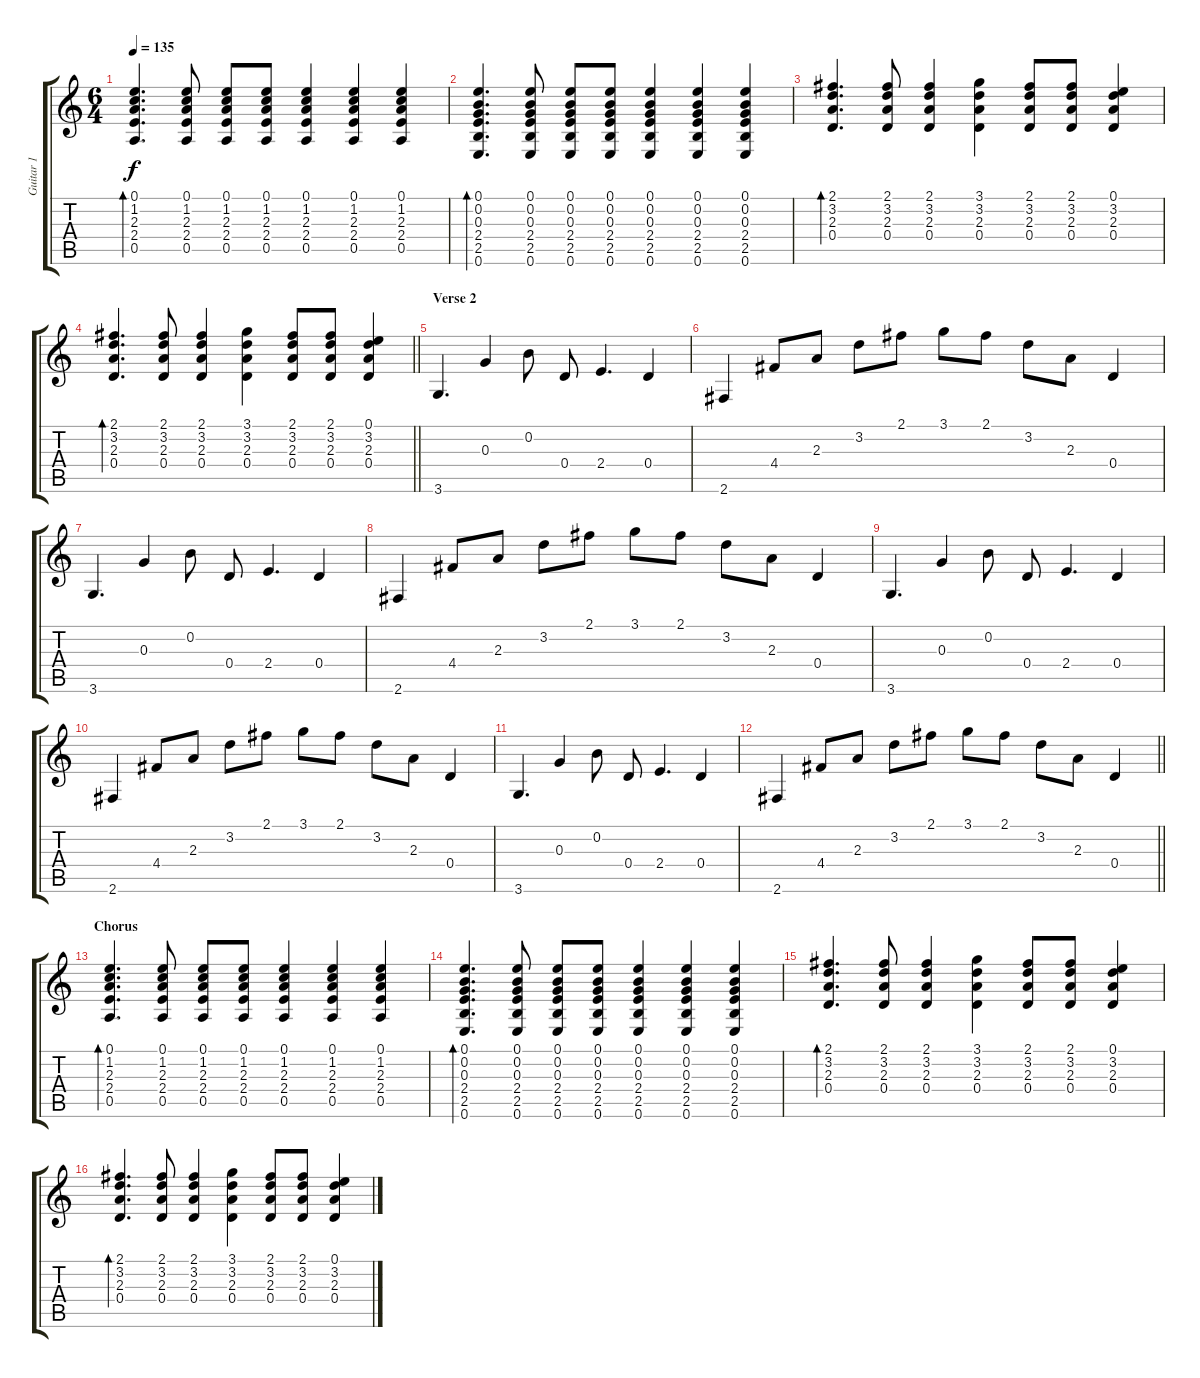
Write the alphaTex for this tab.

\track ("Guitar 1" "Guitar 1") {instrument acousticguitarsteel}
\staff {score tabs}
\tuning (E4 B3 G3 D3 A2 E2) {hide}
\ts (6 4)
\tempo 135
\clef g2
\ks c
(0.1 1.2 2.3 2.4 0.5).4{d bd 120 dy f} (0.1 1.2 2.3 2.4 0.5).8 (0.1 1.2 2.3 2.4 0.5).8 (0.1 1.2 2.3 2.4 0.5).8 (0.1 1.2 2.3 2.4 0.5).4 (0.1 1.2 2.3 2.4 0.5).4 (0.1 1.2 2.3 2.4 0.5).4 |
(0.1 0.2 0.3 2.4 2.5 0.6).4{d bd 120} (0.1 0.2 0.3 2.4 2.5 0.6).8 (0.1 0.2 0.3 2.4 2.5 0.6).8 (0.1 0.2 0.3 2.4 2.5 0.6).8 (0.1 0.2 0.3 2.4 2.5 0.6).4 (0.1 0.2 0.3 2.4 2.5 0.6).4 (0.1 0.2 0.3 2.4 2.5 0.6).4 |
(2.1 3.2 2.3 0.4).4{d bd 120} (2.1 3.2 2.3 0.4).8 (2.1 3.2 2.3 0.4).4 (3.1 3.2 2.3 0.4).4 (2.1 3.2 2.3 0.4).8 (2.1 3.2 2.3 0.4).8 (0.1 3.2 2.3 0.4).4 |
\barLineRight lightlight
(2.1 3.2 2.3 0.4).4{d bd 120} (2.1 3.2 2.3 0.4).8 (2.1 3.2 2.3 0.4).4 (3.1 3.2 2.3 0.4).4 (2.1 3.2 2.3 0.4).8 (2.1 3.2 2.3 0.4).8 (0.1 3.2 2.3 0.4).4 |
\section ("" "Verse 2")
3.6.4{d} 0.3.4 0.2.8 0.4.8 2.4.4{d} 0.4.4 |
2.6.4 4.4.8 2.3.8 3.2.8 2.1.8 3.1.8 2.1.8 3.2.8 2.3.8 0.4.4 |
3.6.4{d} 0.3.4 0.2.8 0.4.8 2.4.4{d} 0.4.4 |
2.6.4 4.4.8 2.3.8 3.2.8 2.1.8 3.1.8 2.1.8 3.2.8 2.3.8 0.4.4 |
3.6.4{d} 0.3.4 0.2.8 0.4.8 2.4.4{d} 0.4.4 |
2.6.4 4.4.8 2.3.8 3.2.8 2.1.8 3.1.8 2.1.8 3.2.8 2.3.8 0.4.4 |
3.6.4{d} 0.3.4 0.2.8 0.4.8 2.4.4{d} 0.4.4 |
\barLineRight lightlight
2.6.4 4.4.8 2.3.8 3.2.8 2.1.8 3.1.8 2.1.8 3.2.8 2.3.8 0.4.4 |
\section ("" "Chorus")
(0.1 1.2 2.3 2.4 0.5).4{d bd 120} (0.1 1.2 2.3 2.4 0.5).8 (0.1 1.2 2.3 2.4 0.5).8 (0.1 1.2 2.3 2.4 0.5).8 (0.1 1.2 2.3 2.4 0.5).4 (0.1 1.2 2.3 2.4 0.5).4 (0.1 1.2 2.3 2.4 0.5).4 |
(0.1 0.2 0.3 2.4 2.5 0.6).4{d bd 120} (0.1 0.2 0.3 2.4 2.5 0.6).8 (0.1 0.2 0.3 2.4 2.5 0.6).8 (0.1 0.2 0.3 2.4 2.5 0.6).8 (0.1 0.2 0.3 2.4 2.5 0.6).4 (0.1 0.2 0.3 2.4 2.5 0.6).4 (0.1 0.2 0.3 2.4 2.5 0.6).4 |
(2.1 3.2 2.3 0.4).4{d bd 120} (2.1 3.2 2.3 0.4).8 (2.1 3.2 2.3 0.4).4 (3.1 3.2 2.3 0.4).4 (2.1 3.2 2.3 0.4).8 (2.1 3.2 2.3 0.4).8 (0.1 3.2 2.3 0.4).4 |
(2.1 3.2 2.3 0.4).4{d bd 120} (2.1 3.2 2.3 0.4).8 (2.1 3.2 2.3 0.4).4 (3.1 3.2 2.3 0.4).4 (2.1 3.2 2.3 0.4).8 (2.1 3.2 2.3 0.4).8 (0.1 3.2 2.3 0.4).4
